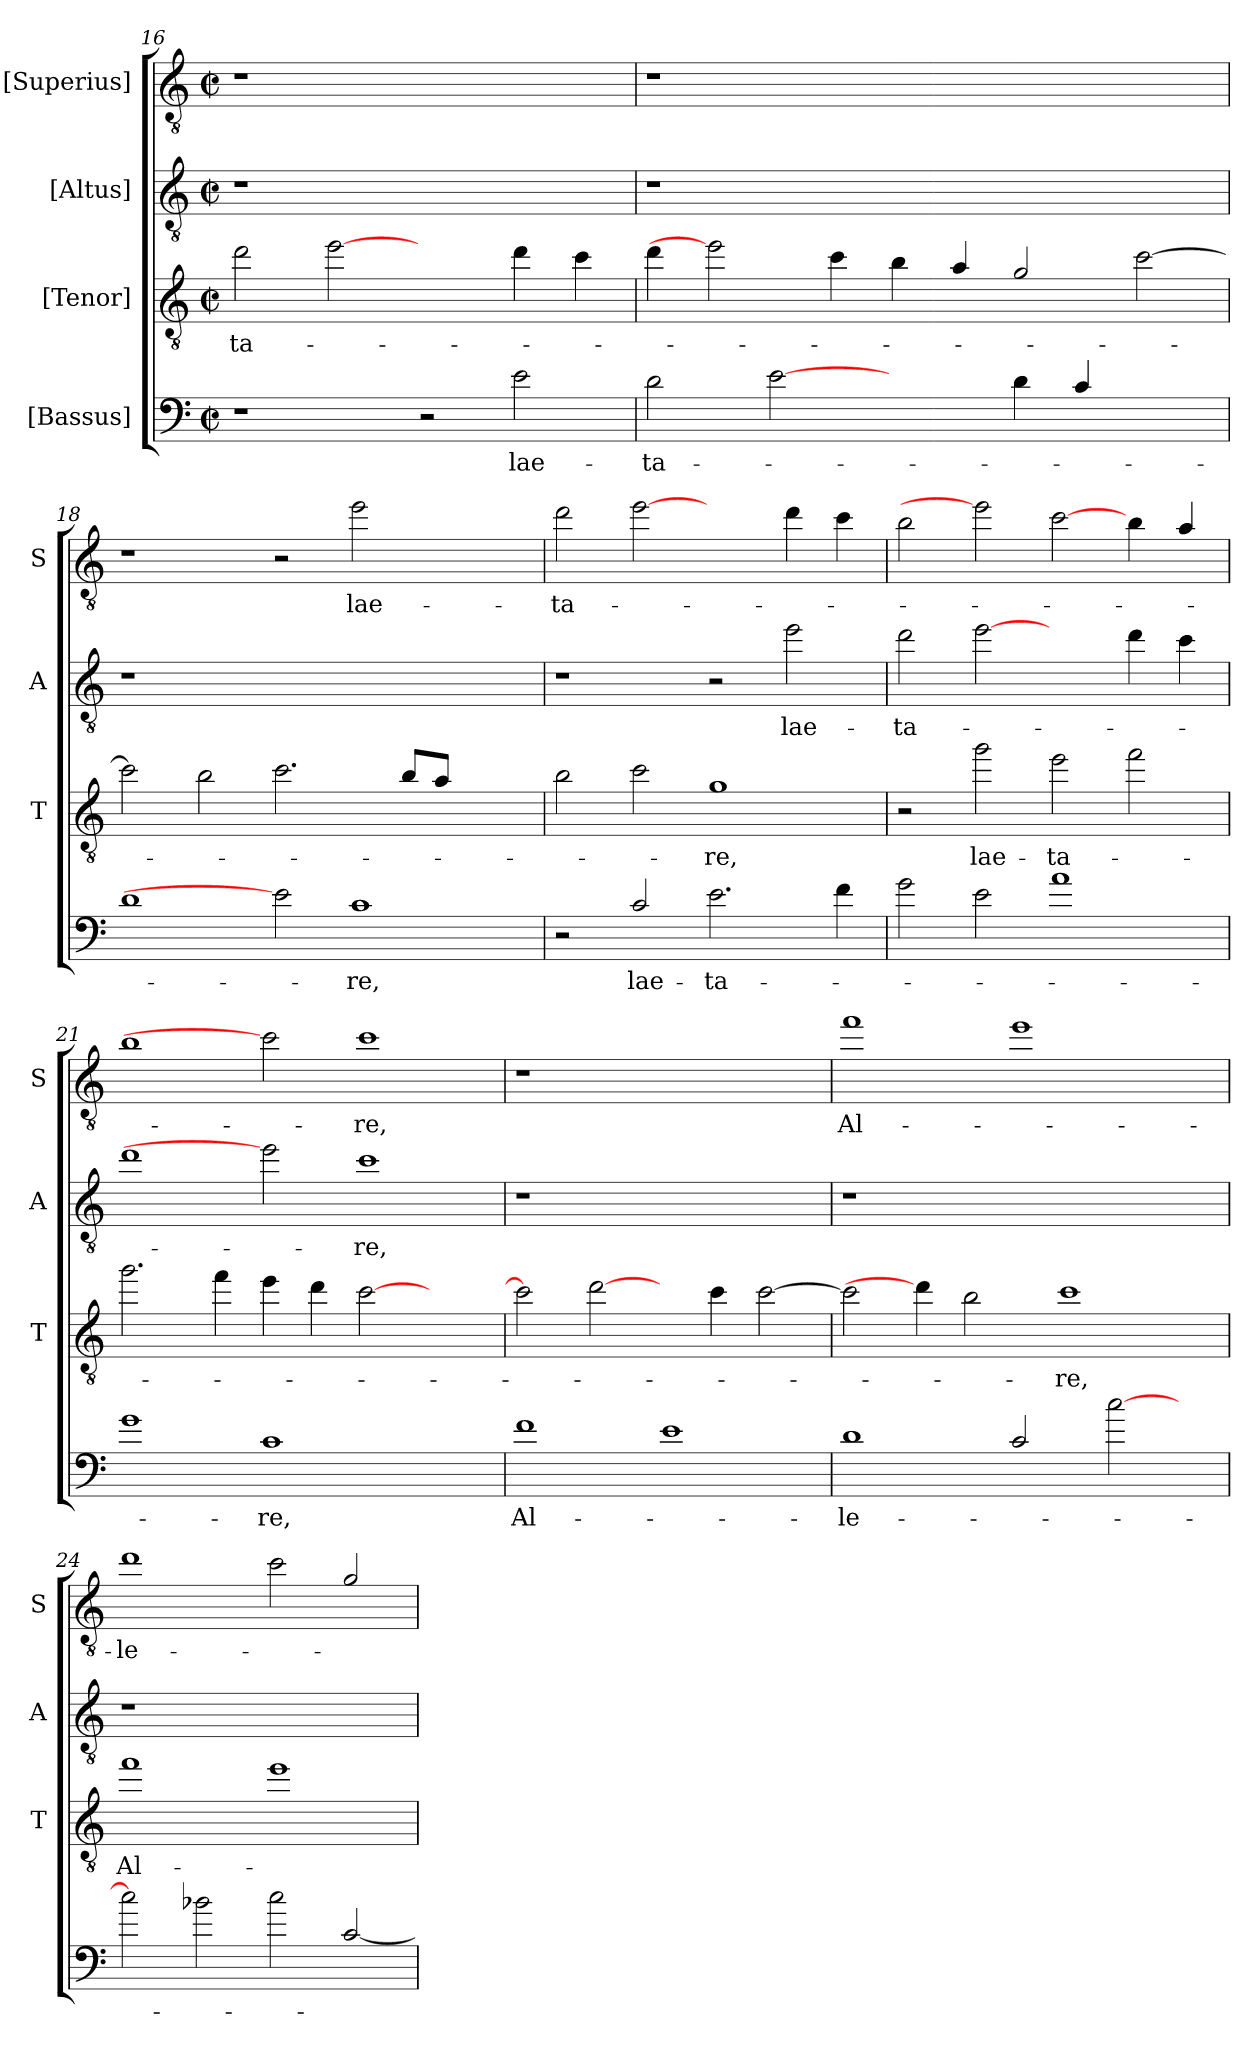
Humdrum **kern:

**kern	**text	**kern	**text	**kern	**text	**kern	**text
*part4	*part4	*part3	*part3	*part2	*part2	*part1	*part1
*staff4	*staff4	*staff3	*staff3	*staff2	*staff2	*staff1	*staff1
*I"[Bassus]	*	*I"[Tenor]	*	*I"[Altus]	*	*I"[Superius]	*
*	*	*I'T	*	*I'A	*	*I'S	*
*clefF4	*	*clefGv2	*	*clefGv2	*	*clefGv2	*
*ITrd7c12	*	*ITrd7c12	*	*ITrd7c12	*	*ITrd7c12	*
*k[]	*	*k[]	*	*k[]	*	*k[]	*
*C:	*	*C:	*	*C:	*	*C:	*
*M2/2	*	*M2/2	*	*M2/2	*	*M2/2	*
*met(c|)	*	*met(c|)	*	*met(c|)	*	*met(c|)	*
=16	=16	=16	=16	=16	=16	=16	=16
!	!	!	!LO:LY:b	!	!	!	!
1r	.	2d\	-ta-	1r	.	1r	.
.	.	[2e	.	.	.	.	.
2r	.	2ryy	.	1ryy	.	1ryy	.
!	!LO:LY:b	!	!	!	!	!	!
2E\	lae-	4d\	.	.	.	.	.
.	.	4c\	.	.	.	.	.
=17	=17	=17	=17	=17	=17	=17	=17
!	!LO:LY:b	!	!	!	!	!	!
2D\	-ta-	4d\	.	1r	.	1r	.
.	.	2e]	.	.	.	.	.
[2E	.	.	.	.	.	.	.
.	.	4c\	.	.	.	.	.
2ryy	.	4B\	.	1.ryy	.	1.ryy	.
.	.	4A/	.	.	.	.	.
4D\	.	2G/	.	.	.	.	.
4C/	.	.	.	.	.	.	.
2ryy	.	[2c\	.	.	.	.	.
=18	=18	=18	=18	=18	=18	=18	=18
1D	.	2c\]	.	1r	.	1r	.
.	.	2B\	.	.	.	.	.
2E]	.	2.c\	.	1.ryy	.	2r	.
!	!LO:LY:b	!	!	!	!	!	!LO:LY:b
1C	-re,	.	.	.	.	2e\	lae-
.	.	8B/L	.	.	.	.	.
.	.	8A/J	.	.	.	.	.
.	.	2ryy	.	.	.	2ryy	.
=19	=19	=19	=19	=19	=19	=19	=19
!	!	!	!	!	!	!	!LO:LY:b
2r	.	2B\	.	1r	.	2d\	-ta-
!	!LO:LY:b	!	!	!	!	!	!
2C/	lae-	2c\	.	.	.	[2e	.
!	!LO:LY:b	!	!LO:LY:b	!	!	!	!
2.E\	-ta-	1G	-re,	2r	.	2ryy	.
!	!	!	!	!	!LO:LY:b	!	!
.	.	.	.	2e\	lae-	4d\	.
4F\	.	.	.	.	.	4c\	.
=20	=20	=20	=20	=20	=20	=20	=20
!	!	!	!	!	!LO:LY:b	!	!
2G\	.	2r	.	2d\	-ta-	2B\	.
!	!	!	!LO:LY:b	!	!	!	!
2E\	.	2g\	lae-	[2e	.	2e]	.
!	!	!	!LO:LY:b	!	!	!	!
1A	.	2e\	-ta-	2ryy	.	[2c	.
.	.	2f\	.	4d\	.	4B\	.
.	.	.	.	4c\	.	4A/	.
=21	=21	=21	=21	=21	=21	=21	=21
1G	.	2.g\	.	1d	.	1B	.
.	.	4f\	.	.	.	.	.
!	!LO:LY:b	!	!	!	!	!	!
1C	-re,	4e\	.	2e]	.	2c]	.
.	.	4d\	.	.	.	.	.
!	!	!	!	!	!LO:LY:b	!	!LO:LY:b
.	.	[2c\	.	1c	-re,	1c	-re,
2ryy	.	2ryy	.	.	.	.	.
!!LO:PB:g=z
=22	=22	=22	=22	=22	=22	=22	=22
!	!LO:LY:b	!	!	!	!	!	!
1F	Al-	2c\]	.	1r	.	1r	.
.	.	[2d\	.	.	.	.	.
1E	.	4ryy	.	1ryy	.	1ryy	.
.	.	4c\	.	.	.	.	.
.	.	[2c\	.	.	.	.	.
=23	=23	=23	=23	=23	=23	=23	=23
!	!LO:LY:b	!	!	!	!	!	!LO:LY:b
1D	-le-	2c\]	.	1r	.	1f	Al-
.	.	4d\]	.	.	.	.	.
.	.	2B\	.	.	.	.	.
2C/	.	.	.	1ryy	.	1e	.
!	!	!	!LO:LY:b	!	!	!	!
.	.	1c	-re,	.	.	.	.
[2c\	.	.	.	.	.	.	.
4ryy	.	.	.	4ryy	.	4ryy	.
=24	=24	=24	=24	=24	=24	=24	=24
!	!	!	!LO:LY:b	!	!	!	!LO:LY:b
2c\]	.	1f	Al-	1r	.	1d	-le-
2B-X\	.	.	.	.	.	.	.
2c\	.	1e	.	1ryy	.	2c\	.
[2C/	.	.	.	.	.	2G/	.
=	=	=	=	=	=	=	=
*-	*-	*-	*-	*-	*-	*-	*-
